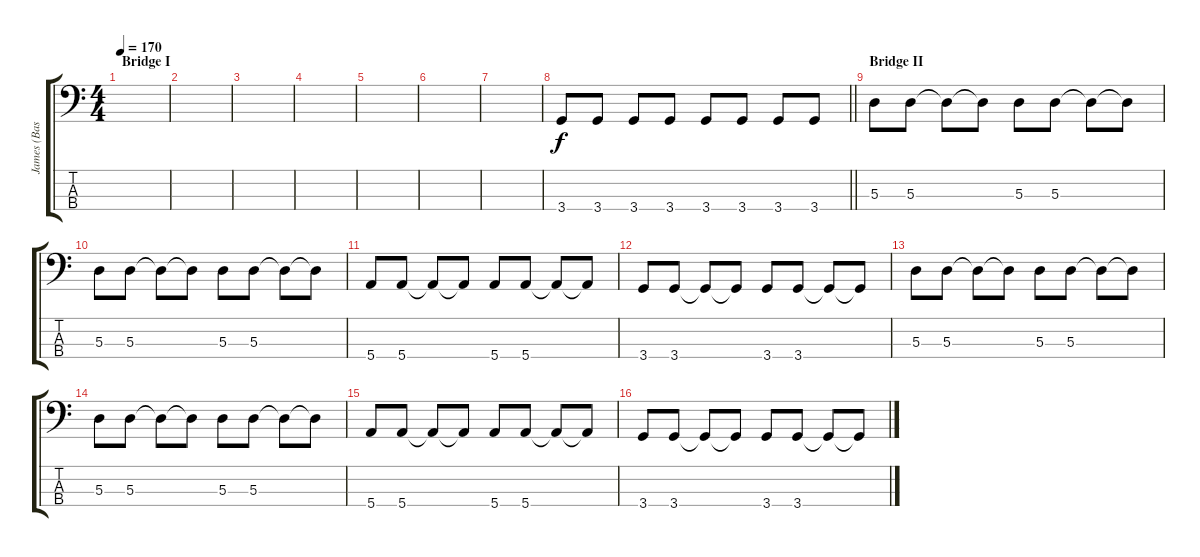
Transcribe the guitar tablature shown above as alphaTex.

\track ("James (Bass)" "James (Bas") {instrument electricbassfinger}
\staff {score tabs}
\tuning (G2 D2 A1 E1) {hide}
\ts (4 4)
\section ("" "Bridge I")
\tempo 170
\clef f4
\ks c
|
|
|
|
|
|
|
\barLineRight lightlight
3.4.8 3.4.8 3.4.8 3.4.8 3.4.8 3.4.8 3.4.8 3.4.8 |
\section ("" "Bridge II")
5.3.8 5.3.8 5.3{t}.8 5.3{t}.8 5.3.8 5.3.8 5.3{t}.8 5.3{t}.8 |
5.3.8 5.3.8 5.3{t}.8 5.3{t}.8 5.3.8 5.3.8 5.3{t}.8 5.3{t}.8 |
5.4.8 5.4.8 5.4{t}.8 5.4{t}.8 5.4.8 5.4.8 5.4{t}.8 5.4{t}.8 |
3.4.8 3.4.8 3.4{t}.8 3.4{t}.8 3.4.8 3.4.8 3.4{t}.8 3.4{t}.8 |
5.3.8 5.3.8 5.3{t}.8 5.3{t}.8 5.3.8 5.3.8 5.3{t}.8 5.3{t}.8 |
5.3.8 5.3.8 5.3{t}.8 5.3{t}.8 5.3.8 5.3.8 5.3{t}.8 5.3{t}.8 |
5.4.8 5.4.8 5.4{t}.8 5.4{t}.8 5.4.8 5.4.8 5.4{t}.8 5.4{t}.8 |
3.4.8 3.4.8 3.4{t}.8 3.4{t}.8 3.4.8 3.4.8 3.4{t}.8 3.4{t}.8
